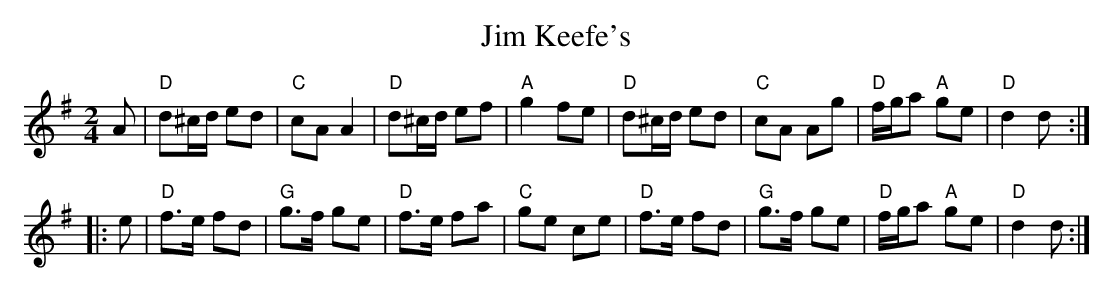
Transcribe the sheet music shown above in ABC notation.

X:1
T:Jim Keefe's
M:2/4
L:1/8
K:G
A|\
"D"d^c/d/ ed|"C"cA A2|"D"d^c/d/ ef|"A"g2 fe|\
"D"d^c/d/ ed|"C"cA Ag|"D"f/g/a "A"ge|"D"d2 d:|
|:e|\
"D"f>e fd|"G"g>f ge|"D"f>e fa|"C"ge ce|\
"D"f>e fd|"G"g>f ge|"D"f/g/a "A"ge|"D"d2 d:|
